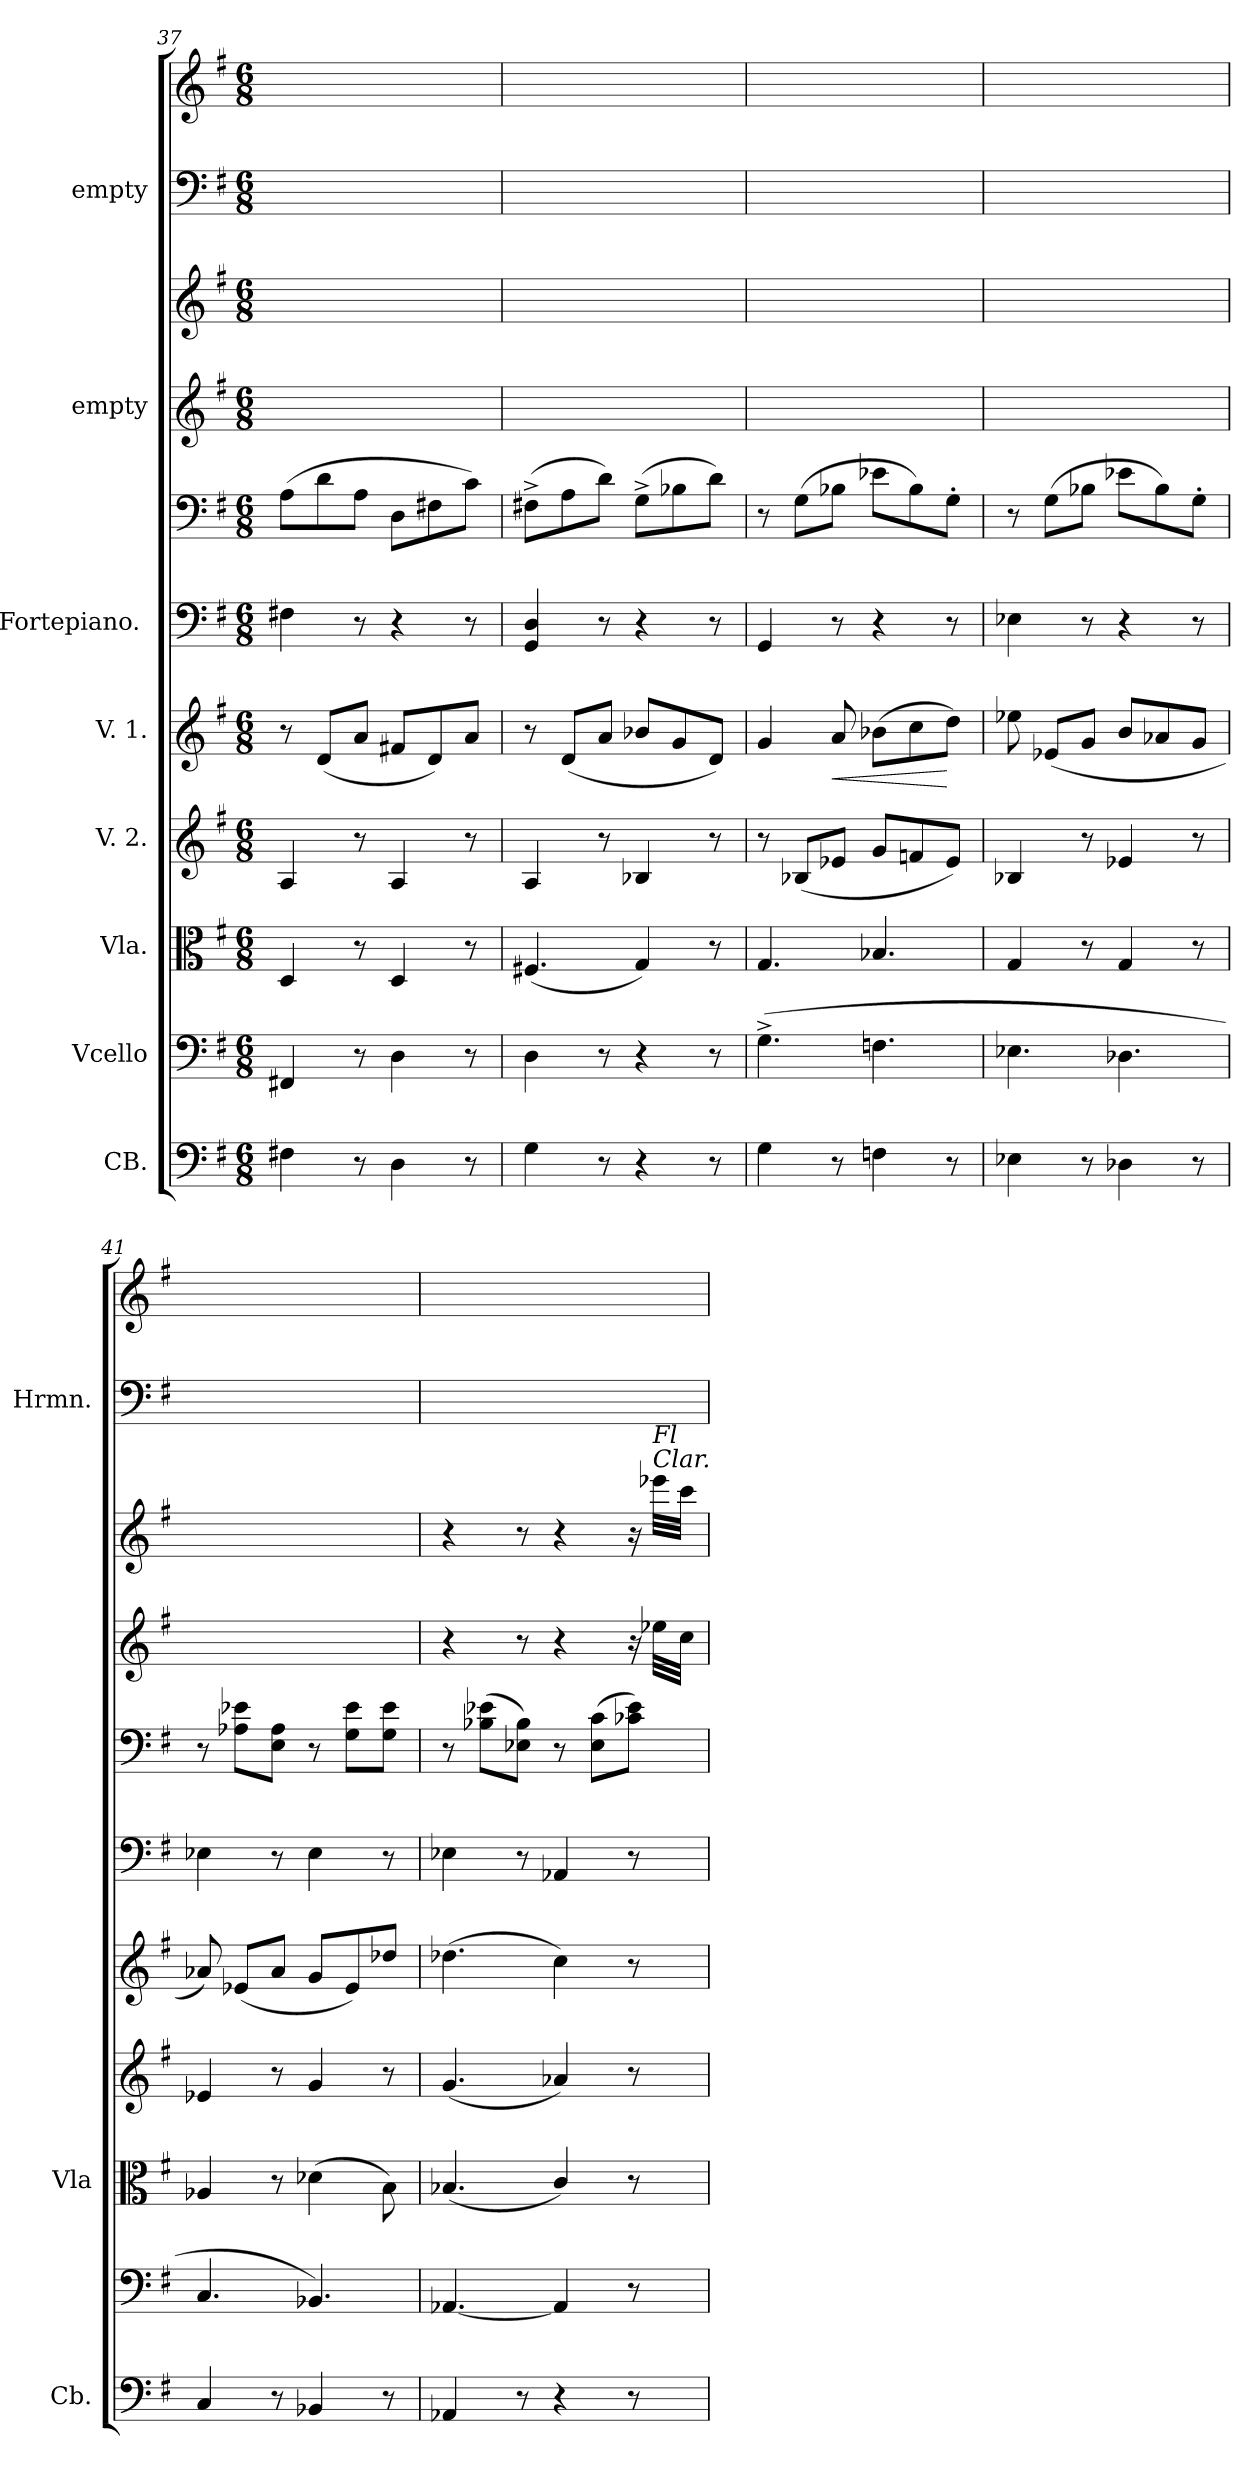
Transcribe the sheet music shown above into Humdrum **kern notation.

**kern	**kern	**kern	**kern	**kern	**dynam	**kern	**kern	**kern	**kern	**kern	**kern
*part8	*part7	*part6	*part5	*part4	*part4	*part3	*part3	*part2	*part2	*part1	*part1
*staff11	*staff10	*staff9	*staff8	*staff7	*staff7	*staff6	*staff5	*staff4	*staff3	*staff2	*staff1
*I"CB.	*I"Vcello	*I"Vla.	*I"V. 2.	*I"V. 1.	*	*I"Fortepiano. [2]	*	*I"empty	*	*I"empty	*
*I'Cb.	*	*I'Vla	*	*	*	*	*	*	*	*I'Hrmn.	*
*clefF4	*clefF4	*clefC3	*clefG2	*clefG2	*	*clefF4	*clefF4	*clefG2	*clefG2	*clefF4	*clefG2
*k[f#]	*k[f#]	*k[f#]	*k[f#]	*k[f#]	*	*k[f#]	*k[f#]	*k[f#]	*k[f#]	*k[f#]	*k[f#]
*G:	*G:	*G:	*G:	*G:	*	*G:	*G:	*G:	*G:	*G:	*G:
*M6/8	*M6/8	*M6/8	*M6/8	*M6/8	*	*M6/8	*M6/8	*M6/8	*M6/8	*M6/8	*M6/8
=37	=37	=37	=37	=37	=37	=37	=37	=37	=37	=37	=37
4F#X\	4FF#X/	4D/	4A/	8r	.	4F#X\	(8A\L	2.ryy	2.ryy	2.ryy	2.ryy
.	.	.	.	(8d/L	.	.	8d\	.	.	.	.
8r	8r	8r	8r	8a/J	.	8r	8A\J	.	.	.	.
4D\	4D\	4D/	4A/	8f#X/L	.	4r	8D\L	.	.	.	.
.	.	.	.	8d/)	.	.	8F#X\	.	.	.	.
8r	8r	8r	8r	8a/J	.	8r	8c\J)	.	.	.	.
=38	=38	=38	=38	=38	=38	=38	=38	=38	=38	=38	=38
4G\	4D\	(4.F#X/	4A/	8r	.	4GG/ 4D/	(8F#X^\L	2.ryy	2.ryy	2.ryy	2.ryy
.	.	.	.	(8d/L	.	.	8A\	.	.	.	.
8r	8r	.	8r	8a/J	.	8r	8d\J)	.	.	.	.
4r	4r	4G/)	4B-X/	8b-X/L	.	4r	(8G^\L	.	.	.	.
.	.	.	.	8g/	.	.	8B-X\	.	.	.	.
8r	8r	8r	8r	8d/J)	.	8r	8d\J)	.	.	.	.
=39	=39	=39	=39	=39	=39	=39	=39	=39	=39	=39	=39
4G\	(4.G^\	4.G/	8r	4g/	.	4GG/	8r	2.ryy	2.ryy	2.ryy	2.ryy
.	.	.	(8B-X/L	.	.	.	(8G\L	.	.	.	.
!	!	!	!	!	!LO:HP:b	!	!	!	!	!	!
8r	.	.	8e-X/J	8a/	<	8r	8B-X\J	.	.	.	.
4Fn\	4.Fn\	4.B-X/	8g/L	(8b-X\L	.	4r	8e-X\L	.	.	.	.
.	.	.	8fn/	8cc\	.	.	8B-\)	.	.	.	.
8r	.	.	8e-/J)	8dd\J)	[	8r	8G'\J	.	.	.	.
=40	=40	=40	=40	=40	=40	=40	=40	=40	=40	=40	=40
4E-X\	4.E-X\	4G/	4B-X/	8ee-X\	.	4E-X\	8r	2.ryy	2.ryy	2.ryy	2.ryy
.	.	.	.	(8e-X/L	.	.	(8G\L	.	.	.	.
8r	.	8r	8r	8g/J	.	8r	8B-X\J	.	.	.	.
4D-X\	4.D-X\	4G/	4e-X/	8b/L	.	4r	8e-X\L	.	.	.	.
.	.	.	.	8a-X/	.	.	8B-\)	.	.	.	.
8r	.	8r	8r	8g/J	.	8r	8G'\J	.	.	.	.
=41	=41	=41	=41	=41	=41	=41	=41	=41	=41	=41	=41
4C/	4.C/	4A-X/	4e-X/	8a-X/)	.	4E-X\	8r	2.ryy	2.ryy	2.ryy	2.ryy
.	.	.	.	(8e-X/L	.	.	8A-X\ 8e-X\L	.	.	.	.
8r	.	8r	8r	8a-/J	.	8r	8E\ 8A-\J	.	.	.	.
4BB-X/	4.BB-X/)	(4d-X\	4g/	8g/L	.	4E-\	8r	.	.	.	.
.	.	.	.	8e-/)	.	.	8G\ 8e-\L	.	.	.	.
8r	.	8B\)	8r	8dd-X/J	.	8r	8G\ 8e-\J	.	.	.	.
=42	=42	=42	=42	=42	=42	=42	=42	=42	=42	=42	=42
4AA-X/	[4.AA-X/	(4.B-X/	(4.g/	(4.dd-X\	.	4E-X\	8r	4r	4r	2.ryy	2.ryy
.	.	.	.	.	.	.	(8B-X\ 8e-X\L	.	.	.	.
8r	.	.	.	.	.	8r	8E-X\ 8B-\J)	8r	8r	.	.
4r	4AA-/]	4c/)	4a-X/)	4cc\)	.	4AA-X/	8r	4r	4r	.	.
.	.	.	.	.	.	.	(8E-\ 8c\L	.	.	.	.
8r	8r	8r	8r	8r	.	8r	8c-X\ 8e-\J)	16r	16r	.	.
!	!	!	!	!	!	!	!	!	!LO:TX:a:i:t=Clar.	!	!
!	!	!	!	!	!	!	!	!	!LO:TX:a:i:t=Fl	!	!
.	.	.	.	.	.	.	.	32ee-X\LLL	32eee-X\LLL	.	.
.	.	.	.	.	.	.	.	32cc\JJJ	32ccc\JJJ	.	.
=	=	=	=	=	=	=	=	=	=	=	=
*-	*-	*-	*-	*-	*-	*-	*-	*-	*-	*-	*-
